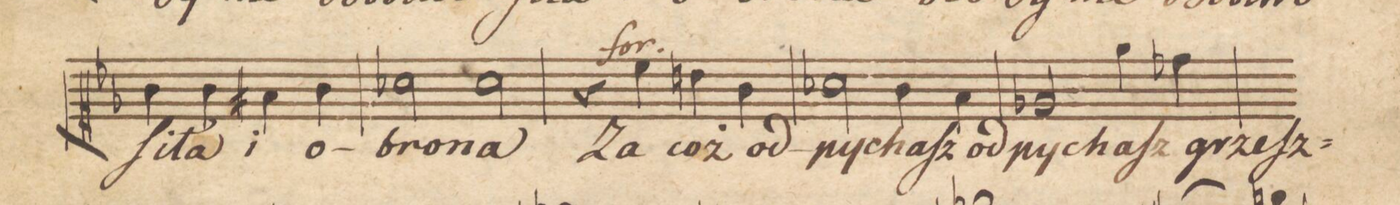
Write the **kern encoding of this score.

**kern	**text	**dynam
*I"Soprano.	*	*
*clefC1	*	*
*k[b-e-]	*	*
*met(c|)	*	*
*M2/2	*	*
4g\	ſi-	.
4g\	-ła	.
4f#X\	i	.
4g\	o-	.
=24	=24	=24
2a-X\	-bro-	.
2a-\	-na	.
=25	=25	=25
4r	.	.
4cc\	Za	f
4bn\	coż	.
4g\	od-	.
=26	=26	=26
2a-X\	-py-	.
4g\	-chaſz	.
4f\	od-	.
=27	=27	=27
2e-X/	-py-	.
4ee-\	-chaſz	.
4dd-X\	grzeſz-	.
=28	=28	=28
*-	*-	*-
